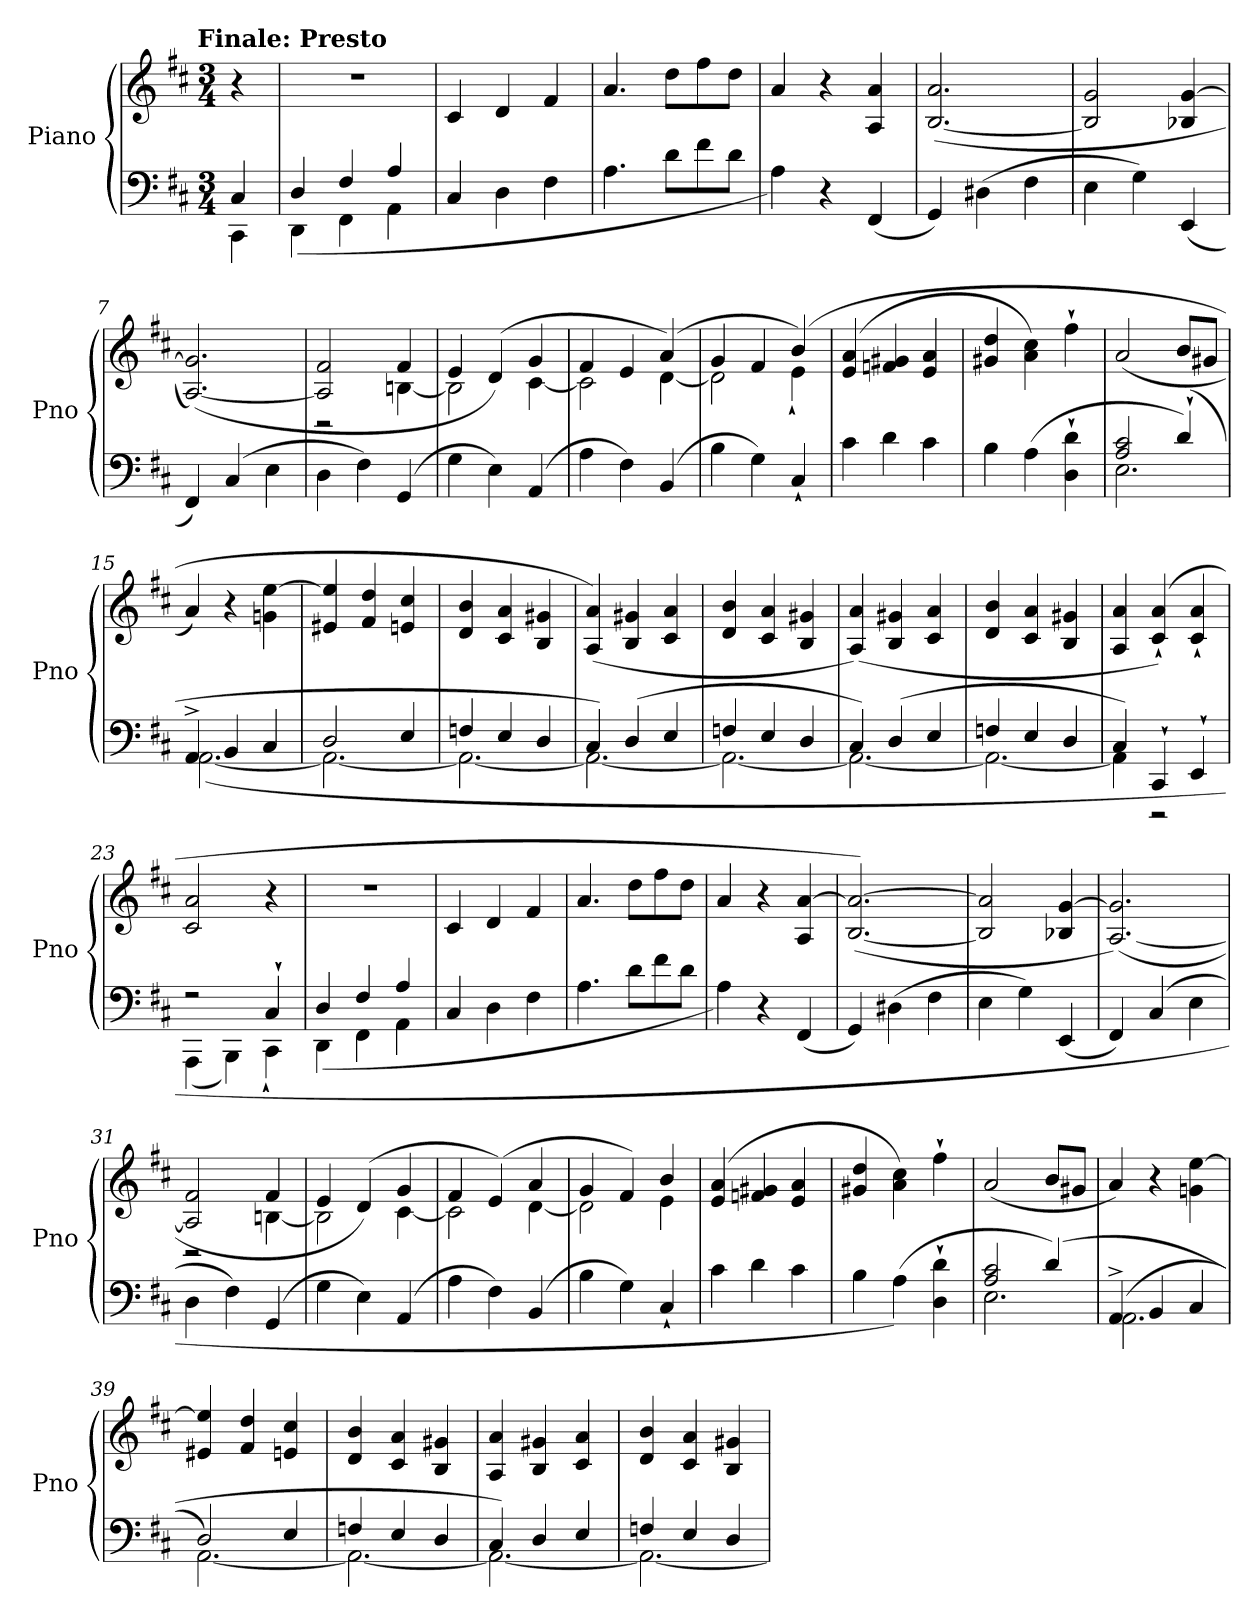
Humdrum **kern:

**kern	**kern
*part1	*part1
*staff2	*staff1
*I"Piano	*
*I'Pno	*
*clefF4	*clefG2
*k[f#c#]	*k[f#c#]
*D:	*D:
!!LO:TX:omd:t=Finale&colon; Presto
*M3/4	*M3/4
*MM280	*MM280
=	=
*^	*
4C#/	4CC#\	4r
=1	=1	=1
4D/	(4DD\	2.r
4F#/	4FF#\	.
4A/	4AA\	.
*v	*v	*
=2	=2
4C#/	4c#/
4D\	4d/
4F#\	4f#/
=3	=3
4.A\	4.a/
8d\L	8dd\L
8f#\	8ff#\
8d\J	8dd\J
=4	=4
4A\)	4a/
4r	4r
(4FF#/	4A/ 4a/
=5	=5
4GG/)	([2.B/ 2.a/
(4D#X\	.
4F#\	.
=6	=6
4E\	2B]/ 2g/
4G\)	.
(4EE/	4B-X/ [4g/
=7	=7
4FF#/)	([2.A/ 2.g]/)
(4C#/	.
4E\	.
=8	=8
*	*^
4D\	2A]/ 2f#/	2r
4F#\)	.	.
(4GG/	4f#/	[4Bn\
=9	=9	=9
4G\	4e/	2B\]
4E\)	(4d/)	.
(4AA/	4g/	[4c#\
=10	=10	=10
4A\	4f#/	2c#\]
4F#\)	4e/	.
(4BB/	(4a/)	[4d\
=11	=11	=11
4B\	4g/	2d\]
4G\)	4f#/	.
4C#`/	(4b/)	4e`\
*	*v	*v
=12	=12
4c#\	(4e/ 4a/
4d\	4fn/ 4g#X/
4c#\	4e/ 4a/
=13	=13
4B\	4g#X/ 4dd/
(4A\	4a\ 4cc#\)
4D`\ 4d`\	4ff#`\
=14	=14
*^	*
2A/ 2c#/	2.E\	(2a/
(4d`/)	.	8b/L
.	.	8g#X/J
=15	=15	=15
4AA^/	([2.AA\	4a/)
4BB/	.	4r
4C#/	.	4gn\ [4ee\
=16	=16	=16
2D/	2.AA\_	4e#X/ 4ee]/
.	.	4f#/ 4dd/
4E/	.	4en/ 4cc#/
=17	=17	=17
4Fn/	2.AA\_	4d/ 4b/
4E/	.	4c#/ 4a/
4D/	.	4B/ 4g#X/
=18	=18	=18
4C#/)	2.AA\_	(4A/ 4a/)
(4D/	.	4B/ 4g#X/
4E/	.	4c#/ 4a/
=19	=19	=19
4Fn/	2.AA\_	4d/ 4b/
4E/	.	4c#/ 4a/
4D/	.	4B/ 4g#X/
=20	=20	=20
4C#/)	2.AA\_	(4A/ 4a/)
(4D/	.	4B/ 4g#X/
4E/	.	4c#/ 4a/
=21	=21	=21
4Fn/	2.AA\_	4d/ 4b/
4E/	.	4c#/ 4a/
4D/	.	4B/ 4g#X/
=22	=22	=22
4C#/)	4AA\]	4A/ 4a/
4CC#`/	2r	(4c#`/ 4a`/)
4EE`/	.	4c#`/ 4a`/
=23	=23	=23
2r	(4AAA\	2c#/ 2a/
.	4BBB\)	.
4C#`/	4CC#`\	4r
=24	=24	=24
4D/	(4DD\	2.r
4F#/	4FF#\	.
4A/	4AA\	.
*v	*v	*
=25	=25
4C#/	4c#/
4D\	4d/
4F#\	4f#/
=26	=26
4.A\	4.a/
8d\L	8dd\L
8f#\	8ff#\
8d\J	8dd\J
=27	=27
4A\)	4a/
4r	4r
(4FF#/	4A/ [4a/
=28	=28
4GG/)	([2.B/ 2.a_/)
(4D#X\	.
4F#\	.
=29	=29
4E\	2B]/ 2a]/
4G\)	.
(4EE/	4B-X/ [4g/
=30	=30
4FF#/)	([2.A/ 2.g]/)
(4C#/	.
4E\	.
=31	=31
*	*^
4D\	2A]/ 2f#/	2r
4F#\)	.	.
(4GG/	4f#/	[4Bn\
=32	=32	=32
4G\	4e/	2B\]
4E\)	(4d/)	.
(4AA/	4g/	[4c#\
=33	=33	=33
4A\	4f#/	2c#\]
4F#\)	(4e/)	.
(4BB/	4a/	[4d\
=34	=34	=34
4B\	4g/	2d\]
4G\)	4f#/)	.
4C#`/	4b/	4e\
*	*v	*v
=35	=35
4c#\	(4e/ 4a/
4d\	4fn/ 4g#X/
4c#\	4e/ 4a/
=36	=36
4B\	4g#X/ 4dd/
(4A\)	4a\ 4cc#\)
4D`\ 4d`\	4ff#`\
=37	=37
*^	*
2A/ 2c#/	2.E\	(2a/
(4d/)	.	8b/L
.	.	8g#X/J
=38	=38	=38
(4AA^/	2.AA\	4a/)
4BB/	.	4r
4C#/	.	4gn\ [4ee\
=39	=39	=39
2D/	[2.AA\)	4e#X/ 4ee]/
.	.	4f#/ 4dd/
4E/	.	4en/ 4cc#/
=40	=40	=40
4Fn/	2.AA\_	4d/ 4b/
4E/	.	4c#/ 4a/
4D/	.	4B/ 4g#X/
=41	=41	=41
4C#/)	2.AA\_	4A/ 4a/
4D/	.	4B/ 4g#X/
4E/	.	4c#/ 4a/
=42	=42	=42
4Fn/	2.AA\_	4d/ 4b/
4E/	.	4c#/ 4a/
4D/	.	4B/ 4g#X/
*v	*v	*
=	=
*-	*-
